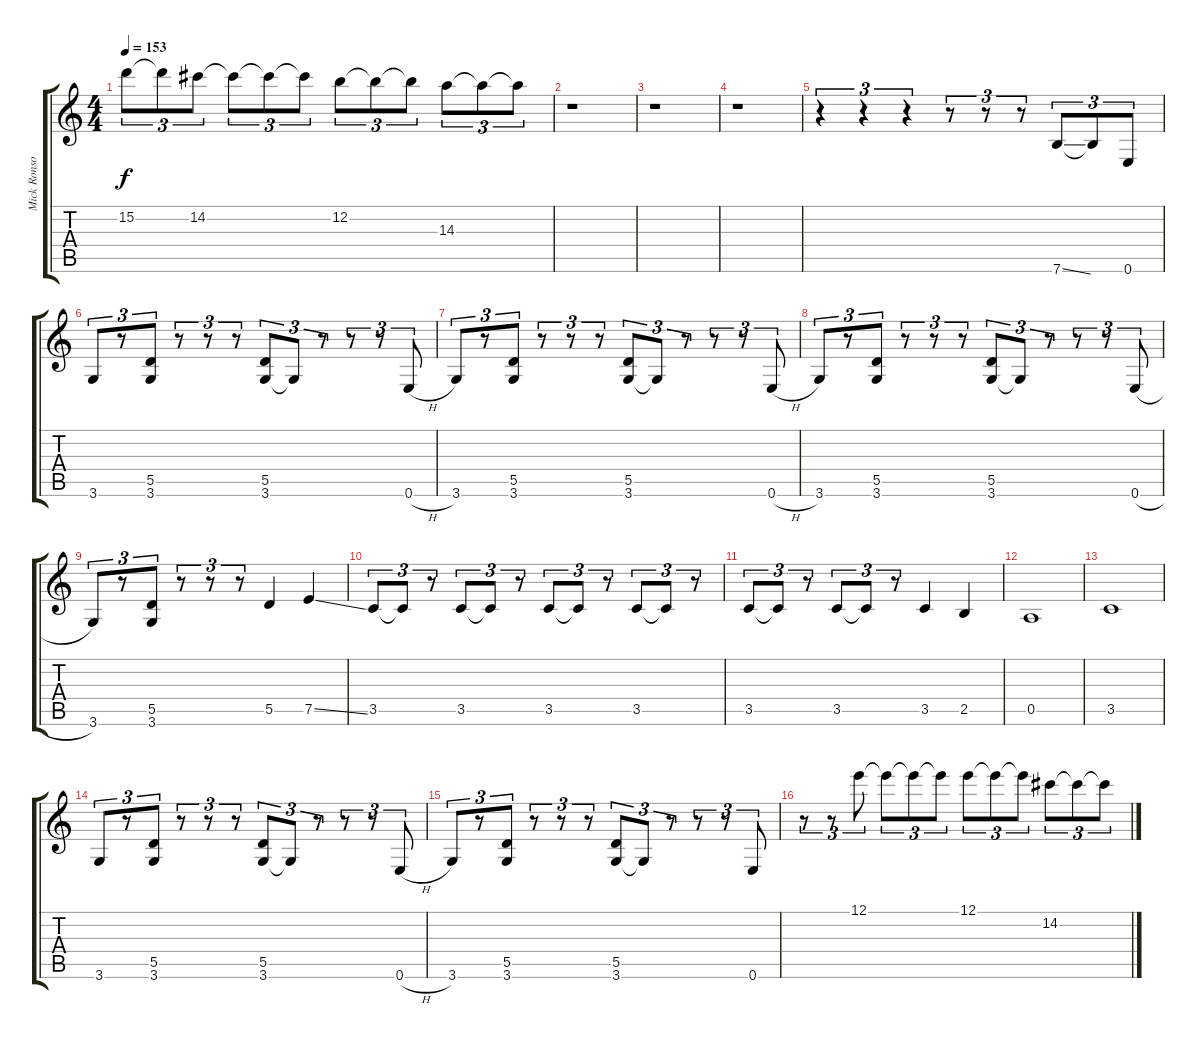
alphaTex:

\track ("Mick Ronson - Lead Guitar" "Mick Ronso") {instrument overdrivenguitar}
\staff {score tabs}
\tuning (E4 B3 G3 D3 A2 E2) {hide}
\ts (4 4)
\tempo 153
\clef g2
\ks c
15.2{t}.8{tu (3 2) dy f} 15.2{t}.8{tu (3 2)} 14.2.8{tu (3 2)} 14.2{t}.8{tu (3 2)} 14.2{t}.8{tu (3 2)} 14.2{t}.8{tu (3 2)} 12.2.8{tu (3 2)} 12.2{t}.8{tu (3 2)} 12.2{t}.8{tu (3 2)} 14.3.8{tu (3 2)} 14.3{t}.8{tu (3 2)} 14.3{t}.8{tu (3 2)} |
r.1 |
r.1 |
r.1 |
r.4{tu (3 2)} r.4{tu (3 2)} r.4{tu (3 2)} r.8{tu (3 2)} r.8{tu (3 2)} r.8{tu (3 2)} 7.6{ss}.8{tu (3 2)} 7.6{t}.8{tu (3 2)} 0.6.8{tu (3 2)} |
3.6.8{tu (3 2)} r.8{tu (3 2)} (5.5 3.6).8{tu (3 2)} r.8{tu (3 2)} r.8{tu (3 2)} r.8{tu (3 2)} (5.5 3.6).8{tu (3 2)} 3.6{t}.8{tu (3 2)} r.8{tu (3 2)} r.8{tu (3 2)} r.8{tu (3 2)} 0.6{h}.8{tu (3 2)} |
3.6.8{tu (3 2)} r.8{tu (3 2)} (5.5 3.6).8{tu (3 2)} r.8{tu (3 2)} r.8{tu (3 2)} r.8{tu (3 2)} (5.5 3.6).8{tu (3 2)} 3.6{t}.8{tu (3 2)} r.8{tu (3 2)} r.8{tu (3 2)} r.8{tu (3 2)} 0.6{h}.8{tu (3 2)} |
3.6.8{tu (3 2)} r.8{tu (3 2)} (5.5 3.6).8{tu (3 2)} r.8{tu (3 2)} r.8{tu (3 2)} r.8{tu (3 2)} (5.5 3.6).8{tu (3 2)} 3.6{t}.8{tu (3 2)} r.8{tu (3 2)} r.8{tu (3 2)} r.8{tu (3 2)} 0.6{h}.8{tu (3 2)} |
3.6.8{tu (3 2)} r.8{tu (3 2)} (5.5 3.6).8{tu (3 2)} r.8{tu (3 2)} r.8{tu (3 2)} r.8{tu (3 2)} 5.5.4 7.5{ss}.4 |
3.5.8{tu (3 2)} 3.5{t}.8{tu (3 2)} r.8{tu (3 2)} 3.5.8{tu (3 2)} 3.5{t}.8{tu (3 2)} r.8{tu (3 2)} 3.5.8{tu (3 2)} 3.5{t}.8{tu (3 2)} r.8{tu (3 2)} 3.5.8{tu (3 2)} 3.5{t}.8{tu (3 2)} r.8{tu (3 2)} |
3.5.8{tu (3 2)} 3.5{t}.8{tu (3 2)} r.8{tu (3 2)} 3.5.8{tu (3 2)} 3.5{t}.8{tu (3 2)} r.8{tu (3 2)} 3.5.4 2.5.4 |
0.5.1 |
3.5.1 |
3.6.8{tu (3 2)} r.8{tu (3 2)} (5.5 3.6).8{tu (3 2)} r.8{tu (3 2)} r.8{tu (3 2)} r.8{tu (3 2)} (5.5 3.6).8{tu (3 2)} 3.6{t}.8{tu (3 2)} r.8{tu (3 2)} r.8{tu (3 2)} r.8{tu (3 2)} 0.6{h}.8{tu (3 2)} |
3.6.8{tu (3 2)} r.8{tu (3 2)} (5.5 3.6).8{tu (3 2)} r.8{tu (3 2)} r.8{tu (3 2)} r.8{tu (3 2)} (5.5 3.6).8{tu (3 2)} 3.6{t}.8{tu (3 2)} r.8{tu (3 2)} r.8{tu (3 2)} r.8{tu (3 2)} 0.6.8{tu (3 2)} |
r.8{tu (3 2) volume 15} r.8{tu (3 2)} 12.1.8{tu (3 2)} 12.1{t}.8{tu (3 2)} 12.1{t}.8{tu (3 2)} 12.1{t}.8{tu (3 2)} 12.1.8{tu (3 2)} 12.1{t}.8{tu (3 2)} 12.1{t}.8{tu (3 2)} 14.2.8{tu (3 2)} 14.2{t}.8{tu (3 2)} 14.2{t}.8{tu (3 2)}
